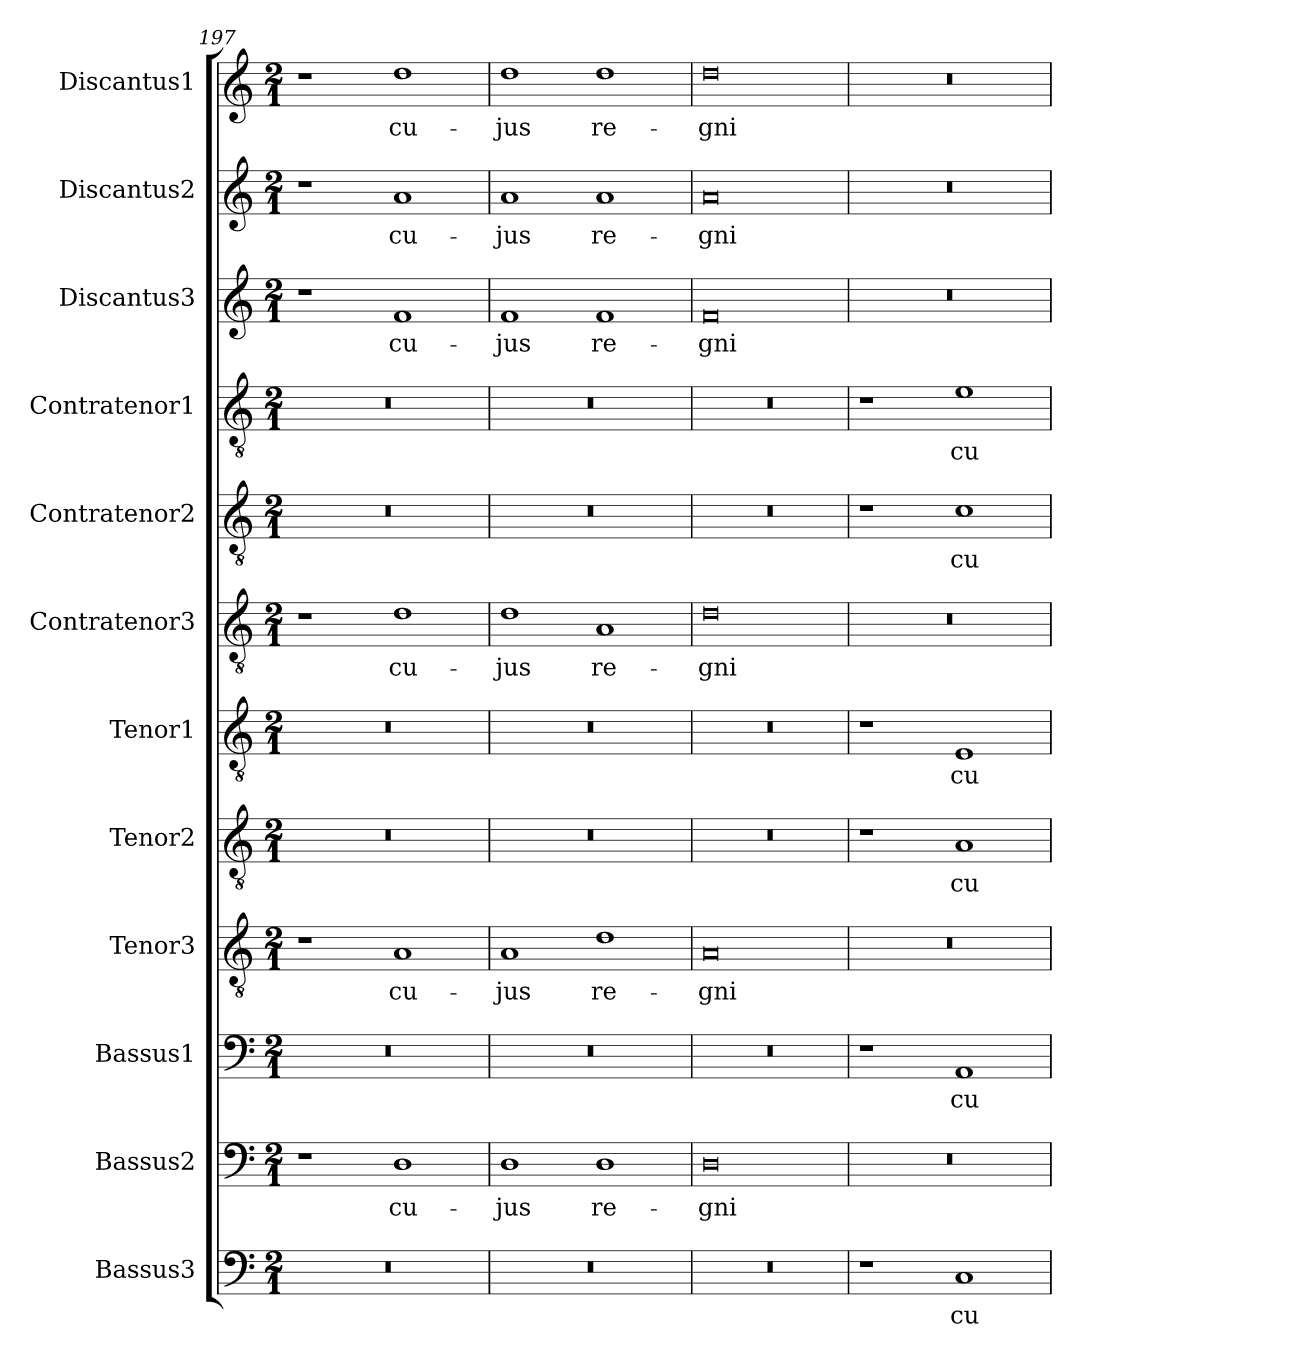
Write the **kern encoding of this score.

**kern	**text	**kern	**text	**kern	**text	**kern	**text	**kern	**text	**kern	**text	**kern	**text	**kern	**text	**kern	**text	**kern	**text	**kern	**text	**kern	**text
*part12	*part12	*part11	*part11	*part10	*part10	*part9	*part9	*part8	*part8	*part7	*part7	*part6	*part6	*part5	*part5	*part4	*part4	*part3	*part3	*part2	*part2	*part1	*part1
*staff12	*staff12	*staff11	*staff11	*staff10	*staff10	*staff9	*staff9	*staff8	*staff8	*staff7	*staff7	*staff6	*staff6	*staff5	*staff5	*staff4	*staff4	*staff3	*staff3	*staff2	*staff2	*staff1	*staff1
*I"Bassus3	*	*I"Bassus2	*	*I"Bassus1	*	*I"Tenor3	*	*I"Tenor2	*	*I"Tenor1	*	*I"Contratenor3	*	*I"Contratenor2	*	*I"Contratenor1	*	*I"Discantus3	*	*I"Discantus2	*	*I"Discantus1	*
*I'B3	*	*I'B2	*	*I'B1	*	*I'T3	*	*I'T2	*	*I'T1	*	*I'Ct3	*	*I'Ct2	*	*I'Ct1	*	*I'D3	*	*I'D2	*	*I'D1	*
*clefF4	*	*clefF4	*	*clefF4	*	*clefGv2	*	*clefGv2	*	*clefGv2	*	*clefGv2	*	*clefGv2	*	*clefGv2	*	*clefG2	*	*clefG2	*	*clefG2	*
*k[]	*	*k[]	*	*k[]	*	*k[]	*	*k[]	*	*k[]	*	*k[]	*	*k[]	*	*k[]	*	*k[]	*	*k[]	*	*k[]	*
*M2/1	*	*M2/1	*	*M2/1	*	*M2/1	*	*M2/1	*	*M2/1	*	*M2/1	*	*M2/1	*	*M2/1	*	*M2/1	*	*M2/1	*	*M2/1	*
=197	=197	=197	=197	=197	=197	=197	=197	=197	=197	=197	=197	=197	=197	=197	=197	=197	=197	=197	=197	=197	=197	=197	=197
0r	.	1r	.	0r	.	1r	.	0r	.	0r	.	1r	.	0r	.	0r	.	1r	.	1r	.	1r	.
.	.	1D\	cu-	.	.	1A/	cu-	.	.	.	.	1d\	cu-	.	.	.	.	1f/	cu-	1a/	cu-	1dd\	cu-
=198	=198	=198	=198	=198	=198	=198	=198	=198	=198	=198	=198	=198	=198	=198	=198	=198	=198	=198	=198	=198	=198	=198	=198
0r	.	1D\	-jus	0r	.	1A/	-jus	0r	.	0r	.	1d\	-jus	0r	.	0r	.	1f/	-jus	1a/	-jus	1dd\	-jus
.	.	1D\	re-	.	.	1d\	re-	.	.	.	.	1A/	re-	.	.	.	.	1f/	re-	1a/	re-	1dd\	re-
=199	=199	=199	=199	=199	=199	=199	=199	=199	=199	=199	=199	=199	=199	=199	=199	=199	=199	=199	=199	=199	=199	=199	=199
0r	.	0D\	-gni	0r	.	0A/	-gni	0r	.	0r	.	0d\	-gni	0r	.	0r	.	0f/	-gni	0a/	-gni	0dd\	-gni
=200	=200	=200	=200	=200	=200	=200	=200	=200	=200	=200	=200	=200	=200	=200	=200	=200	=200	=200	=200	=200	=200	=200	=200
1r	.	0r	.	1r	.	0r	.	1r	.	1r	.	0r	.	1r	.	1r	.	0r	.	0r	.	0r	.
1C/	cu-	.	.	1AA/	cu-	.	.	1A/	cu-	1E/	cu-	.	.	1c\	cu-	1e\	cu-	.	.	.	.	.	.
=	=	=	=	=	=	=	=	=	=	=	=	=	=	=	=	=	=	=	=	=	=	=	=
*-	*-	*-	*-	*-	*-	*-	*-	*-	*-	*-	*-	*-	*-	*-	*-	*-	*-	*-	*-	*-	*-	*-	*-
